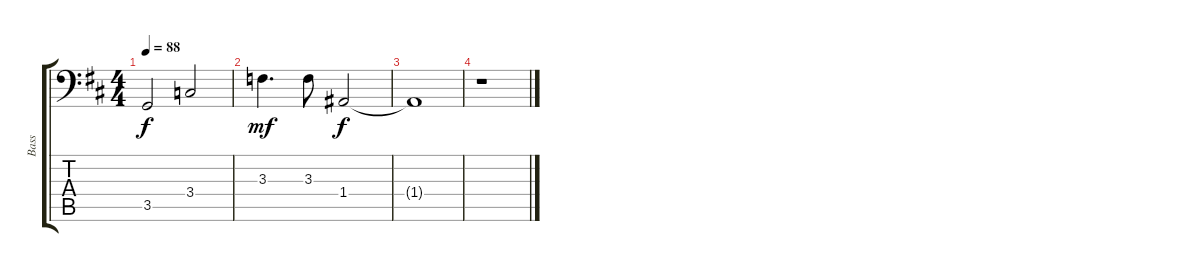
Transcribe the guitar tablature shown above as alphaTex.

\track ("Bass" "Bass") {instrument electricbassfinger}
\staff {score tabs}
\tuning (C3 G2 D2 A1 E1 B0) {hide}
\ts (4 4)
\tempo 88
\clef f4
\ks d
3.5.2{dy f} 3.4.2 |
3.3.4{d dy mf} 3.3.8 1.4.2{dy f} |
1.4{t}.1 |
r.1
